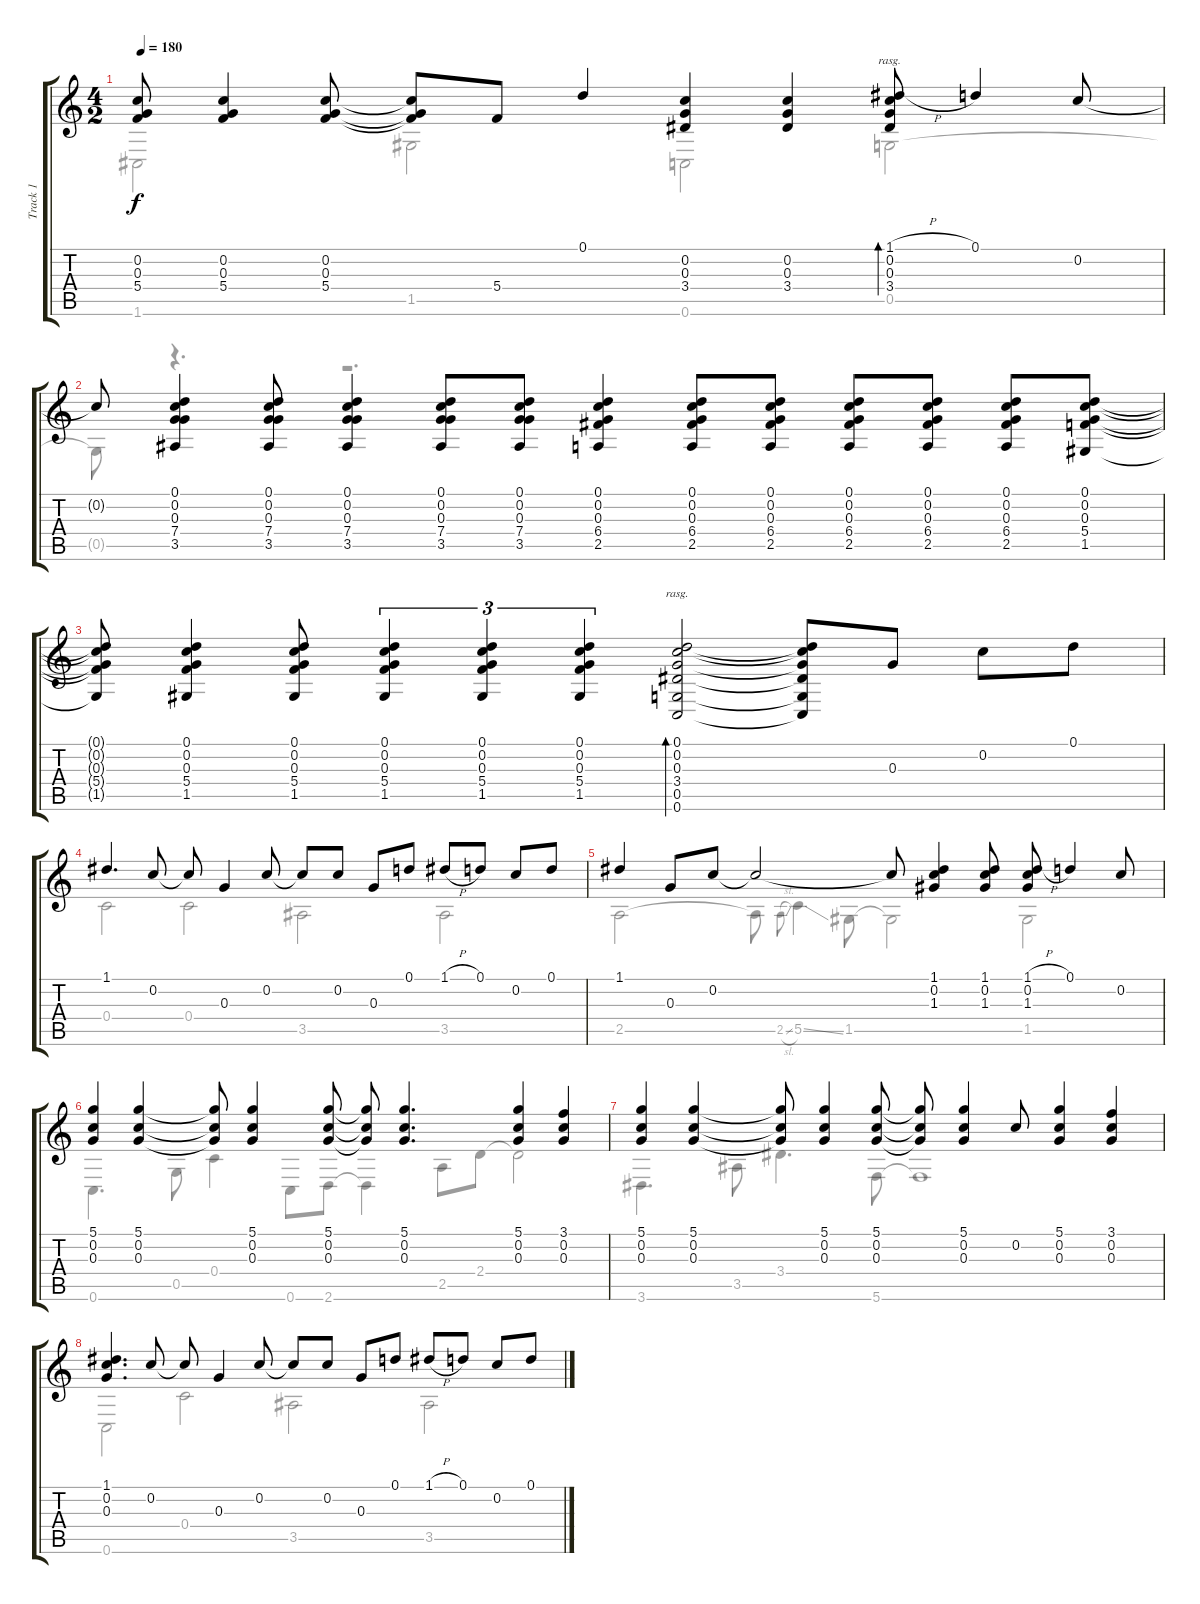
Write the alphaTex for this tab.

\track ("Track 1" "Track 1") {instrument acousticguitarnylon}
\staff {score tabs}
\tuning (D4 C4 G3 C3 G2 C2) {hide}
\voice
\ts (4 2)
\tempo 180
\clef g2
\ks c
(0.2{t} 0.3{t} 5.4{t}).8{dy f} (0.2 0.3 5.4).4 (0.2 0.3 5.4).8 (0.2{t} 0.3{t} 5.4{t}).8 5.4.8 0.1.4 (0.2 0.3 3.4).4 (0.2 0.3 3.4).4 (1.1{h} 0.2 0.3 3.4).8{bd 240 rasg ii} 0.1.4 0.2.8 |
0.2{t}.8 (0.1 0.2 0.3 7.4 3.5).4 (0.1 0.2 0.3 7.4 3.5).8 (0.1 0.2 0.3 7.4 3.5).4 (0.1 0.2 0.3 7.4 3.5).8 (0.1 0.2 0.3 7.4 3.5).8 (0.1 0.2 0.3 6.4 2.5).4 (0.1 0.2 0.3 6.4 2.5).8 (0.1 0.2 0.3 6.4 2.5).8 (0.1 0.2 0.3 6.4 2.5).8 (0.1 0.2 0.3 6.4 2.5).8 (0.1 0.2 0.3 6.4 2.5).8 (0.1 0.2 0.3 5.4 1.5).8 |
(0.1{t} 0.2{t} 0.3{t} 5.4{t} 1.5{t}).8 (0.1 0.2 0.3 5.4 1.5).4 (0.1 0.2 0.3 5.4 1.5).8 (0.1 0.2 0.3 5.4 1.5).4{tu (3 2)} (0.1 0.2 0.3 5.4 1.5).4{tu (3 2)} (0.1 0.2 0.3 5.4 1.5).4{tu (3 2)} (0.1 0.2 0.3 3.4 0.5 0.6).2{bd 120 rasg ii} (0.1{t} 0.2{t} 0.3{t} 3.4{t} 0.5{t} 0.6{t}).8 0.3.8 0.2.8 0.1.8 |
1.1.4{d} 0.2.8 0.2{t}.8 0.3.4 0.2.8 0.2{t}.8 0.2.8 0.3.8 0.1.8 1.1{h}.8 0.1.8 0.2.8 0.1.8 |
1.1.4 0.3.8 0.2.8 0.2{t}.2 0.2{t}.8 (1.1 0.2 1.3).4 (1.1 0.2 1.3).8 (1.1{h} 0.2 1.3).8 0.1.4 0.2.8 |
(5.1 0.2 0.3).4 (5.1 0.2 0.3).4 (5.1{t} 0.2{t} 0.3{t}).8 (5.1 0.2 0.3).4 (5.1 0.2 0.3).8 (5.1{t} 0.2{t} 0.3{t}).8 (5.1 0.2 0.3).4{d} (5.1 0.2 0.3).4 (3.1 0.2 0.3).4 |
(5.1 0.2 0.3).4 (5.1 0.2 0.3).4 (5.1{t} 0.2{t} 0.3{t}).8 (5.1 0.2 0.3).4 (5.1 0.2 0.3).8 (5.1{t} 0.2{t} 0.3{t}).8 (5.1 0.2 0.3).4 0.2.8 (5.1 0.2 0.3).4 (3.1 0.2 0.3).4 |
(1.1 0.2 0.3).4{d} 0.2.8 0.2{t}.8 0.3.4 0.2.8 0.2{t}.8 0.2.8 0.3.8 0.1.8 1.1{h}.8 0.1.8 0.2.8 0.1.8
\voice
\clef g2
\ottava regular
\simile none
\ks c
1.6.2{dy f} 1.5.2 0.6.2 0.5.2 |
0.5{t}.8 r.4{d} r.1{d} |
|
0.4.2 0.4.2 3.5.2 3.5.2 |
2.5.2 2.5{t}.8 2.5{sl}.8{gr onbeat} 5.5{ss}.4 1.5.8 1.5{t}.2 1.5.2 |
0.6.4{d} 0.5.8 0.4.4 0.6.8 2.6.8 2.6{t}.4 2.5.8 2.4.8 2.4{t}.2 |
3.6.4{d} 3.5.8 3.4.4{d} 5.6.8 5.6{t}.1 |
0.6.2 0.4.2 3.5.2 3.5.2
